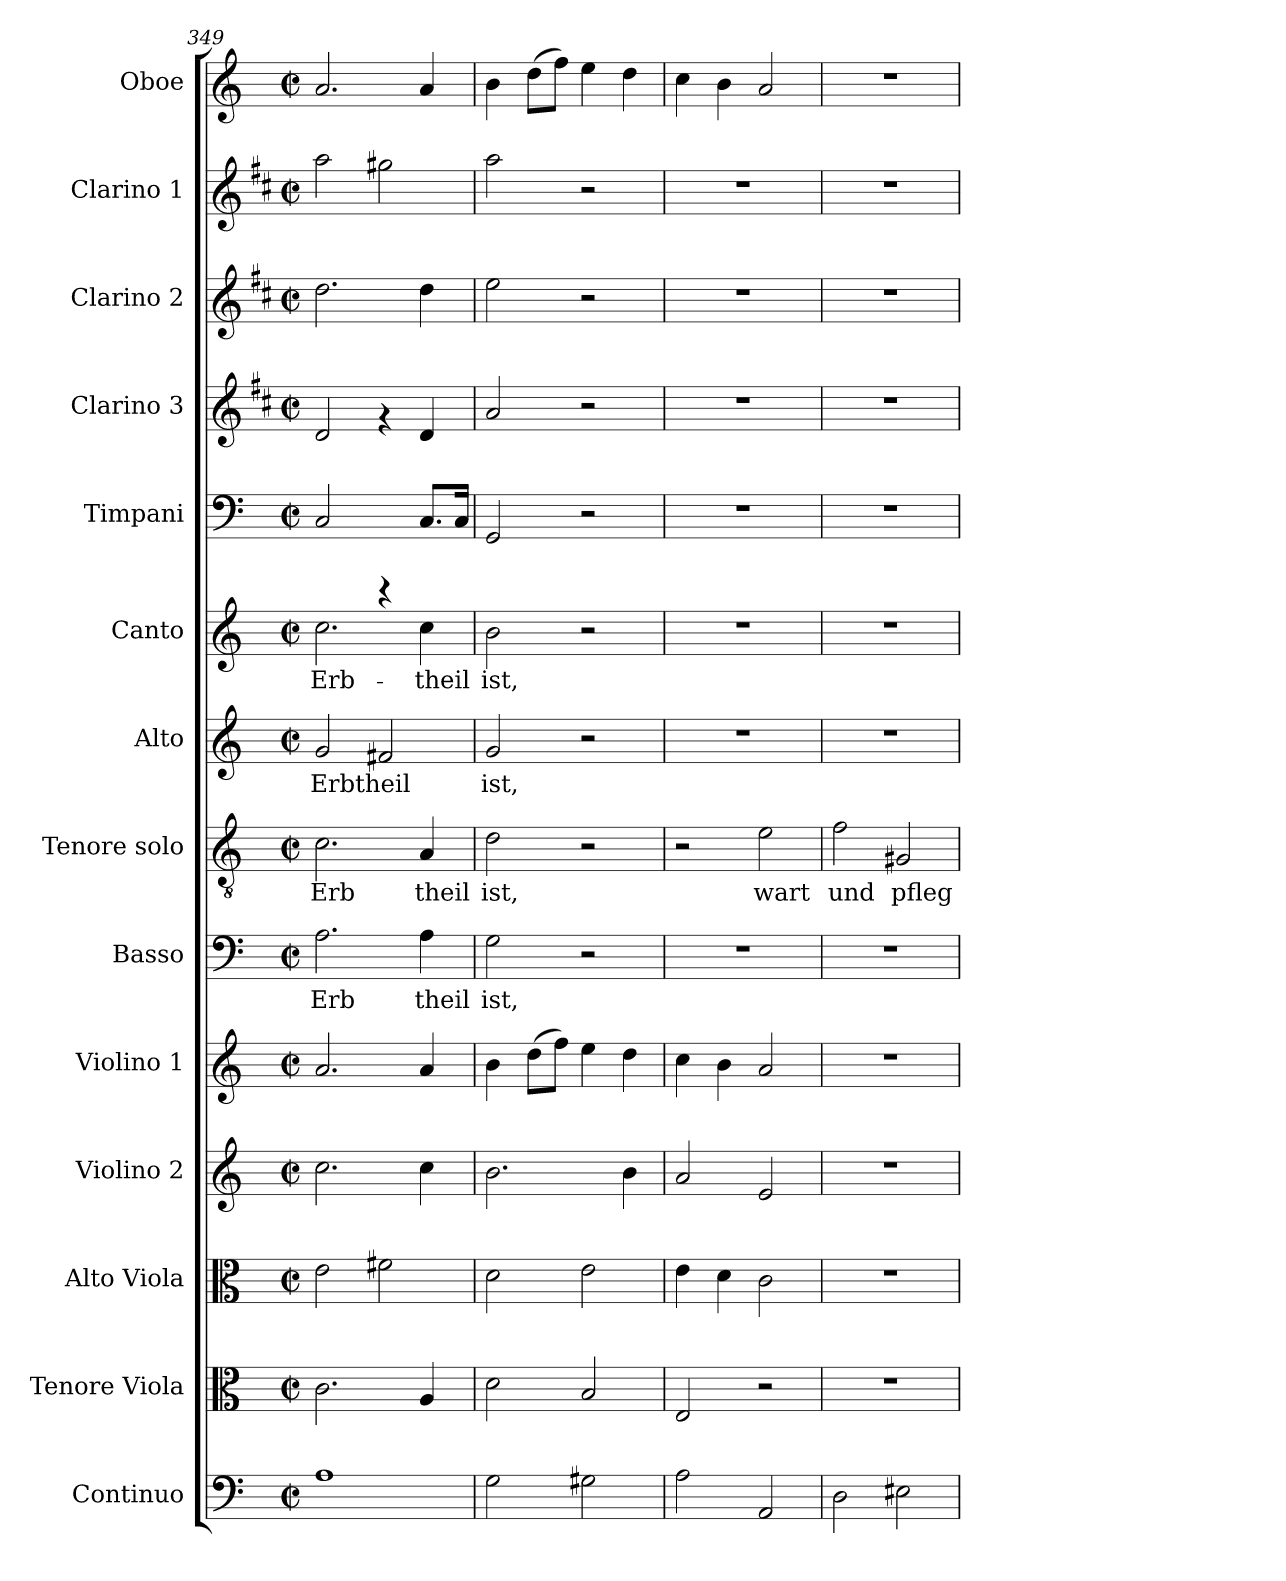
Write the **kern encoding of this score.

**kern	**kern	**kern	**kern	**kern	**kern	**text	**kern	**text	**kern	**text	**kern	**text	**kern	**kern	**kern	**kern	**kern
*part14	*part13	*part12	*part11	*part10	*part9	*part9	*part8	*part8	*part7	*part7	*part6	*part6	*part5	*part4	*part3	*part2	*part1
*staff14	*staff13	*staff12	*staff11	*staff10	*staff9	*staff9	*staff8	*staff8	*staff7	*staff7	*staff6	*staff6	*staff5	*staff4	*staff3	*staff2	*staff1
*I"Continuo	*I"Tenore Viola	*I"Alto Viola	*I"Violino 2	*I"Violino 1	*I"Basso	*	*I"Tenore solo	*	*I"Alto	*	*I"Canto	*	*I"Timpani	*I"Clarino 3	*I"Clarino 2	*I"Clarino 1	*I"Oboe
*I'Continuo	*I'Tenore Viola	*I'Alto Viola	*I'Violino 2	*I'Violino 1	*I'Basso	*	*I'Tenore	*	*I'Alto	*	*I'Canto	*	*I'Timpani	*I'Clarino 3	*I'Clarino 2	*I'Clarino 1	*I'Oboe
*clefF4	*clefC3	*clefC3	*clefG2	*clefG2	*clefF4	*	*clefGv2	*	*clefG2	*	*clefG2	*	*clefF4	*clefG2	*clefG2	*clefG2	*clefG2
*	*	*	*	*	*	*	*	*	*	*	*	*	*	*ITrd1c2	*ITrd1c2	*ITrd1c2	*
*k[]	*k[]	*k[]	*k[]	*k[]	*k[]	*	*k[]	*	*k[]	*	*k[]	*	*k[]	*k[]	*k[]	*k[]	*k[]
*C:	*C:	*C:	*C:	*C:	*C:	*	*C:	*	*C:	*	*C:	*	*C:	*C:	*C:	*C:	*C:
*M2/2	*M2/2	*M2/2	*M2/2	*M2/2	*M2/2	*	*M2/2	*	*M2/2	*	*M2/2	*	*M2/2	*M2/2	*M2/2	*M2/2	*M2/2
*met(c|)	*met(c|)	*met(c|)	*met(c|)	*met(c|)	*met(c|)	*	*met(c|)	*	*met(c|)	*	*met(c|)	*	*met(c|)	*met(c|)	*met(c|)	*met(c|)	*met(c|)
=349	=349	=349	=349	=349	=349	=349	=349	=349	=349	=349	=349	=349	=349	=349	=349	=349	=349
!	!	!	!	!	!	!LO:LY:b:cj	!	!LO:LY:b	!	!LO:LY:b:cj	!	!LO:LY:b:cj	!	!	!	!	!
1A	2.c\	2e\	2.cc\	2.a/	2.A\	Erb	2.c\	Erb	2g/	Erbtheil	2.cc\	Erb-	2C/	2c/	2.cc\	2gg\	2.a/
!	!	!	!	!	!	!	!	!	!	!LO:LY:b:cj	!	!	!	!	!	!	!
.	.	2f#X\	.	.	.	.	.	.	2f#X/	.	.	.	4rCCC	4rf	.	2ff#X\	.
!	!	!	!	!	!	!LO:LY:b:cj	!	!LO:LY:b	!	!	!	!LO:LY:b:cj	!	!	!	!	!
.	4A/	.	4cc\	4a/	4A\	theil	4A/	theil	.	.	4cc\	-theil	8.C/L	4c/	4cc\	.	4a/
.	.	.	.	.	.	.	.	.	.	.	.	.	16C/J	.	.	.	.
=350	=350	=350	=350	=350	=350	=350	=350	=350	=350	=350	=350	=350	=350	=350	=350	=350	=350
!	!	!	!	!	!	!LO:LY:b:cj	!	!LO:LY:b	!	!LO:LY:b:cj	!	!LO:LY:b:cj	!	!	!	!	!
2G\	2d\	2d\	2.b\	4b\	2G\	ist,	2d\	ist,	2g/	ist,	2b\	ist,	2GG/	2g/	2dd\	2gg\	4b\
.	.	.	.	(>8dd\L	.	.	.	.	.	.	.	.	.	.	.	.	(>8dd\L
.	.	.	.	8ff\J)	.	.	.	.	.	.	.	.	.	.	.	.	8ff\J)
2G#X\	2B/	2e\	.	4ee\	2r	.	2r	.	2r	.	2r	.	2r	2r	2r	2r	4ee\
.	.	.	4b\	4dd\	.	.	.	.	.	.	.	.	.	.	.	.	4dd\
=351	=351	=351	=351	=351	=351	=351	=351	=351	=351	=351	=351	=351	=351	=351	=351	=351	=351
2A\	2E/	4e\	2a/	4cc\	1r	.	2r	.	1r	.	1r	.	1r	1r	1r	1r	4cc\
.	.	4d\	.	4b\	.	.	.	.	.	.	.	.	.	.	.	.	4b\
!	!	!	!	!	!	!	!	!LO:LY:b	!	!	!	!	!	!	!	!	!
2AA/	2r	2c\	2e/	2a/	.	.	2e\	wart	.	.	.	.	.	.	.	.	2a/
=352	=352	=352	=352	=352	=352	=352	=352	=352	=352	=352	=352	=352	=352	=352	=352	=352	=352
!	!	!	!	!	!	!	!	!LO:LY:b	!	!	!	!	!	!	!	!	!
2D\	1r	1r	1r	1r	1r	.	2f\	und	1r	.	1r	.	1r	1r	1r	1r	1r
!	!	!	!	!	!	!	!	!LO:LY:b	!	!	!	!	!	!	!	!	!
2E#\	.	.	.	.	.	.	2G#X/	pfleg	.	.	.	.	.	.	.	.	.
=	=	=	=	=	=	=	=	=	=	=	=	=	=	=	=	=	=
*-	*-	*-	*-	*-	*-	*-	*-	*-	*-	*-	*-	*-	*-	*-	*-	*-	*-
